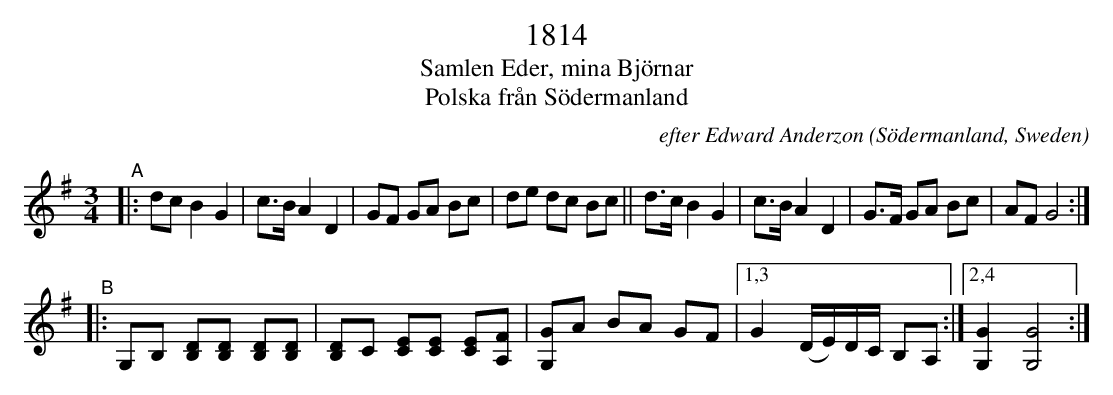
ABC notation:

X:1
T: 1814
T: Samlen Eder, mina Bj\"ornar
T: Polska fr\aan S\"odermanland
C: efter Edward Anderzon
O: S\"odermanland, Sweden
M: 3/4
L: 1/8
K: G
"^A"|:\
dc B2 G2 | c>B A2 D2 | GF GA Bc | de dc Bc || d>c B2 G2 | c>B A2 D2 | G>F GA Bc | AF G4 :|
"^B"|:\
G,B, [DB,][DB,] [DB,][DB,] | [DB,]C [EC][EC] [EC][FA,] | [GG,]A BA GF |1,3 G2 (D/E/)D/C/ B,A, :|2,4 [G2G,2] [G4G,4] :|
